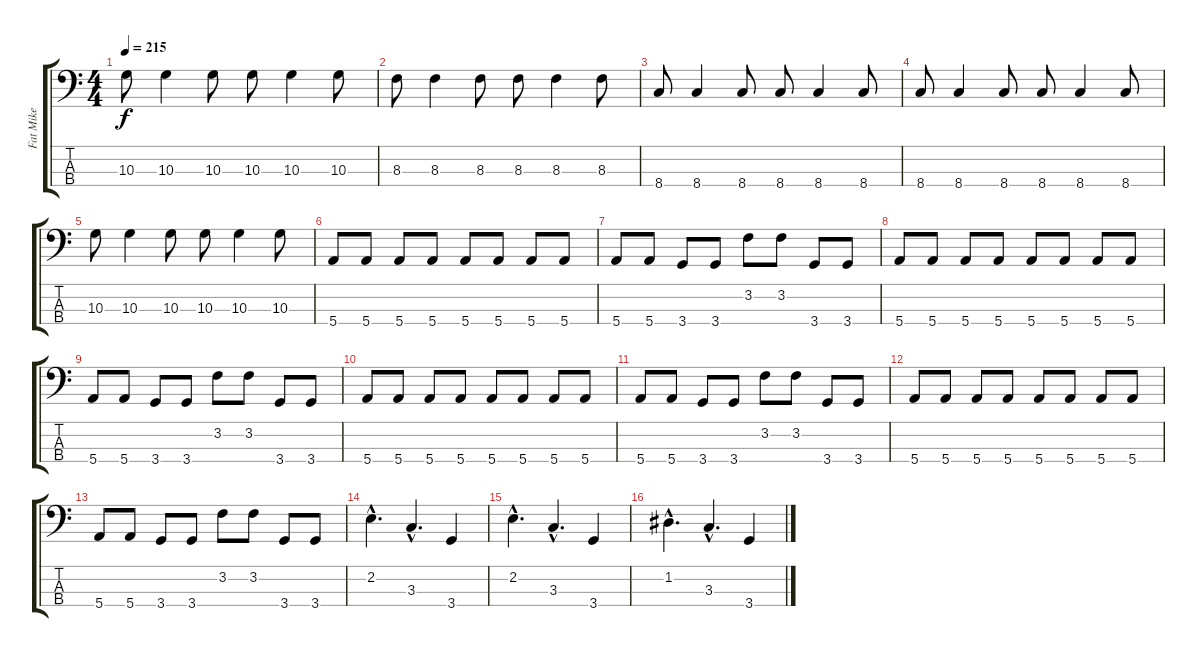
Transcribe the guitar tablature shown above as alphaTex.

\track ("Fat Mike" "Fat Mike") {instrument electricbassfinger}
\staff {score tabs}
\tuning (G2 D2 A1 E1) {hide}
\ts (4 4)
\tempo 215
\clef f4
\ks c
10.3.8{dy f} 10.3.4 10.3.8 10.3.8 10.3.4 10.3.8 |
8.3.8 8.3.4 8.3.8 8.3.8 8.3.4 8.3.8 |
8.4.8 8.4.4 8.4.8 8.4.8 8.4.4 8.4.8 |
8.4.8 8.4.4 8.4.8 8.4.8 8.4.4 8.4.8 |
10.3.8 10.3.4 10.3.8 10.3.8 10.3.4 10.3.8 |
5.4.8 5.4.8 5.4.8 5.4.8 5.4.8 5.4.8 5.4.8 5.4.8 |
5.4.8 5.4.8 3.4.8 3.4.8 3.2.8 3.2.8 3.4.8 3.4.8 |
5.4.8 5.4.8 5.4.8 5.4.8 5.4.8 5.4.8 5.4.8 5.4.8 |
5.4.8 5.4.8 3.4.8 3.4.8 3.2.8 3.2.8 3.4.8 3.4.8 |
5.4.8 5.4.8 5.4.8 5.4.8 5.4.8 5.4.8 5.4.8 5.4.8 |
5.4.8 5.4.8 3.4.8 3.4.8 3.2.8 3.2.8 3.4.8 3.4.8 |
5.4.8 5.4.8 5.4.8 5.4.8 5.4.8 5.4.8 5.4.8 5.4.8 |
5.4.8 5.4.8 3.4.8 3.4.8 3.2.8 3.2.8 3.4.8 3.4.8 |
2.2{hac}.4{d} 3.3{hac}.4{d} 3.4.4 |
2.2{hac}.4{d} 3.3{hac}.4{d} 3.4.4 |
1.2{hac}.4{d} 3.3{hac}.4{d} 3.4.4
